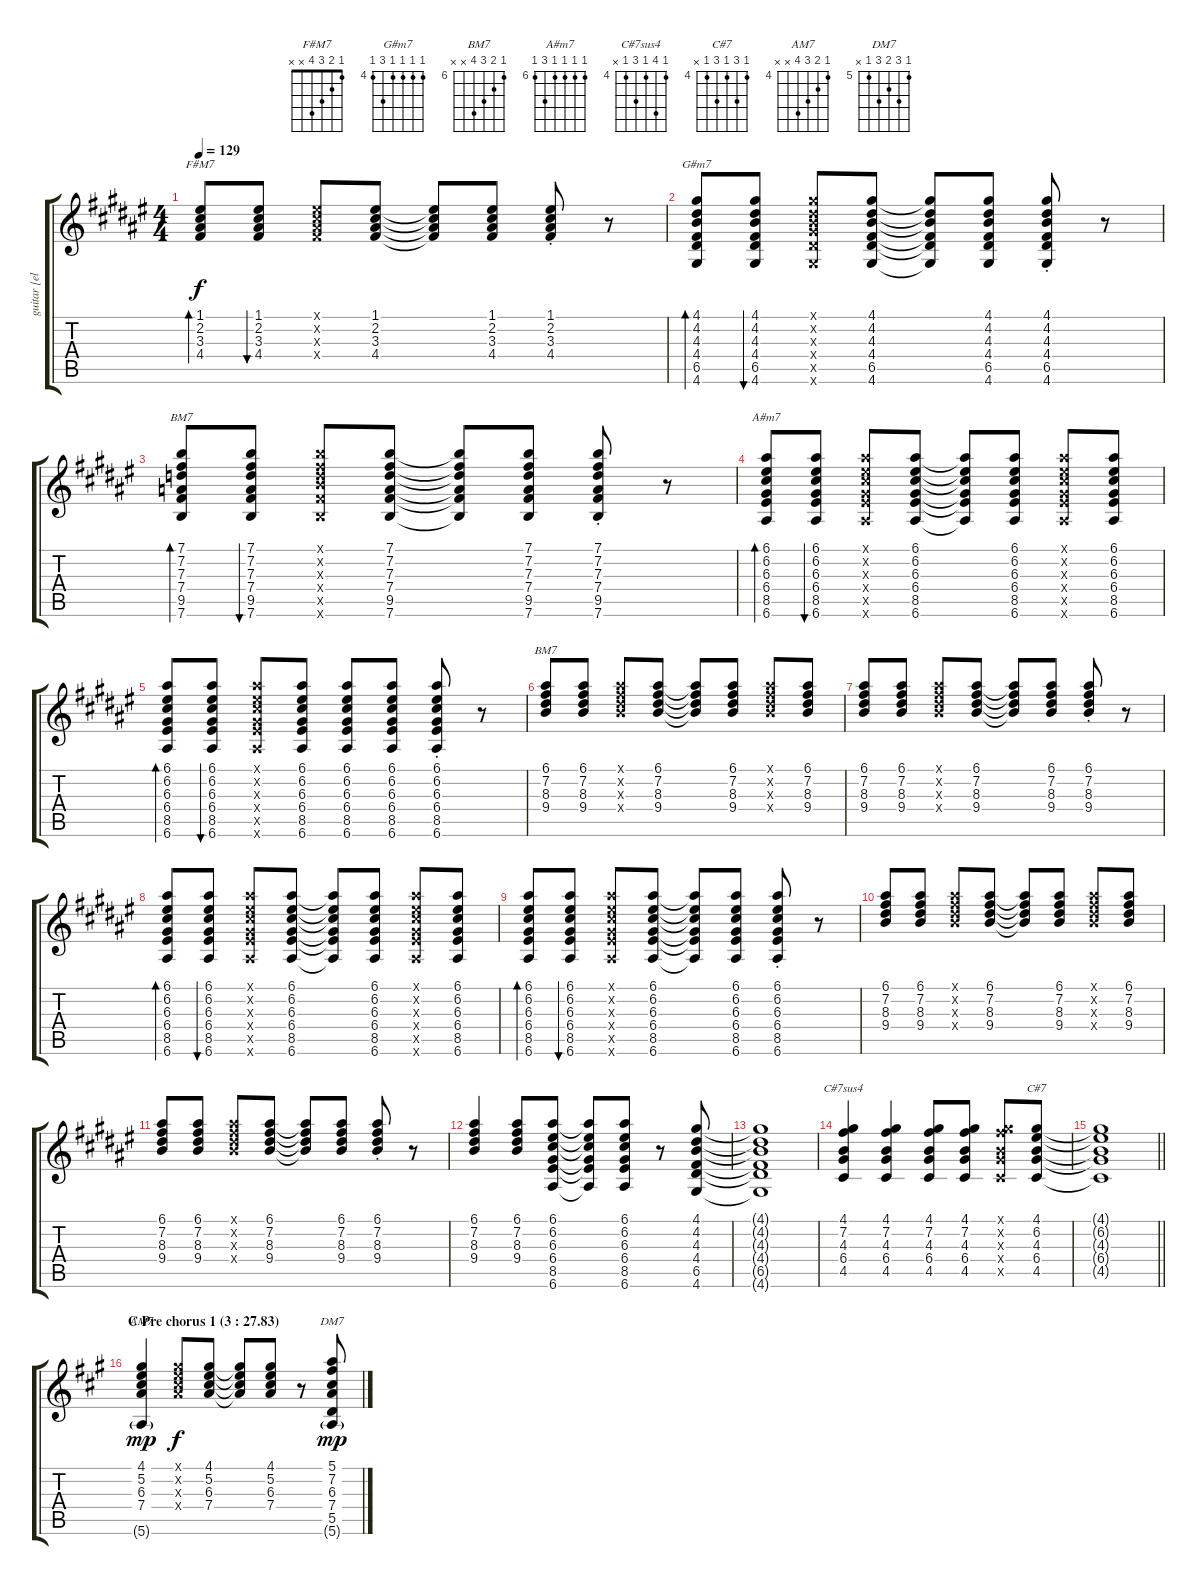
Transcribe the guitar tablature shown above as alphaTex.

\track ("guitar [electric]" "guitar [el") {instrument acousticguitarsteel}
\staff {score tabs}
\tuning (E4 B3 G3 D3 A2 E2) {hide}
\chord ("F#M7" 1 2 3 4 x x)
\chord ("G#m7" 4 4 4 4 6 4) {firstfret 4}
\chord ("Bm7" 7 7 7 7 9 7) {firstfret 7}
\chord ("A#m7" 6 6 6 6 8 6) {firstfret 6}
\chord ("BM7" 6 7 8 9 x x) {firstfret 6}
\chord ("C#7sus4" 4 7 4 6 4 x) {firstfret 4}
\chord ("C#7" 4 6 4 6 4 x) {firstfret 4}
\chord ("AM7" 4 5 6 7 x x) {firstfret 4}
\chord ("DM7" 5 7 6 7 5 x) {firstfret 5}
\ts (4 4)
\tempo 129
\clef g2
\ks f#
(1.1 2.2 3.3 4.4).8{bd 30 ch "F#M7" dy f beam Up} (1.1 2.2 3.3 4.4).8{bu 30 beam Up} (1.1{x} 2.2{x} 3.3{x} 4.4{x}).8{beam Up} (1.1 2.2 3.3 4.4).8{beam Up} (1.1{t} 2.2{t} 3.3{t} 4.4{t}).8{beam Up} (1.1 2.2 3.3 4.4).8{beam Up} (1.1{st} 2.2{st} 3.3{st} 4.4{st}).8{beam Up} r.8 |
(4.1 4.2 4.3 4.4 6.5 4.6).8{bd 30 ch "G#m7"} (4.1 4.2 4.3 4.4 6.5 4.6).8{bu 30} (4.1{x} 4.2{x} 4.3{x} 6.4{x} 6.5{x} 4.6{x}).8 (4.1 4.2 4.3 4.4 6.5 4.6).8 (4.1{t} 4.2{t} 4.3{t} 4.4{t} 6.5{t} 4.6{t}).8 (4.1 4.2 4.3 4.4 6.5 4.6).8 (4.1{st} 4.2{st} 4.3{st} 4.4{st} 6.5{st} 4.6{st}).8 r.8 |
(7.1 7.2 7.3 7.4 9.5 7.6).8{bd 30 ch "Bm7" beam Up} (7.1 7.2 7.3 7.4 9.5 7.6).8{bu 30 beam Up} (7.1{x} 7.2{x} 7.3{x} 9.4{x} 9.5{x} 7.6{x}).8{beam Up} (7.1 7.2 7.3 7.4 9.5 7.6).8{beam Up} (7.1{t} 7.2{t} 7.3{t} 7.4{t} 9.5{t} 7.6{t}).8{beam Up} (7.1 7.2 7.3 7.4 9.5 7.6).8{beam Up} (7.1{st} 7.2{st} 7.3{st} 7.4{st} 9.5{st} 7.6{st}).8{beam Up} r.8 |
(6.1 6.2 6.3 6.4 8.5 6.6).8{bd 30 ch "A#m7"} (6.1 6.2 6.3 6.4 8.5 6.6).8{bu 30} (6.1{x} 6.2{x} 6.3{x} 6.4{x} 8.5{x} 6.6{x}).8 (6.1 6.2 6.3 6.4 8.5 6.6).8 (6.1{t} 6.2{t} 6.3{t} 6.4{t} 8.5{t} 6.6{t}).8 (6.1 6.2 6.3 6.4 8.5 6.6).8 (6.1{x} 6.2{x} 6.3{x} 6.4{x} 8.5{x} 6.6{x}).8 (6.1 6.2 6.3 6.4 8.5 6.6).8 |
(6.1 6.2 6.3 6.4 8.5 6.6).8{bd 30} (6.1 6.2 6.3 6.4 8.5 6.6).8{bu 30} (6.1{x} 6.2{x} 6.3{x} 6.4{x} 8.5{x} 6.6{x}).8 (6.1 6.2 6.3 6.4 8.5 6.6).8 (6.1 6.2 6.3 6.4 8.5 6.6).8 (6.1 6.2 6.3 6.4 8.5 6.6).8 (6.1{st} 6.2{st} 6.3{st} 6.4{st} 8.5{st} 6.6{st}).8 r.8 |
(6.1 7.2 8.3 9.4).8{ch "BM7" beam Up} (6.1 7.2 8.3 9.4).8{beam Up} (6.1{x} 7.2{x} 8.3{x} 9.4{x}).8{beam Up} (6.1 7.2 8.3 9.4).8{beam Up} (6.1{t} 7.2{t} 8.3{t} 9.4{t}).8{beam Up} (6.1 7.2 8.3 9.4).8{beam Up} (6.1{x} 7.2{x} 8.3{x} 9.4{x}).8{beam Up} (6.1 7.2 8.3 9.4).8{beam Up} |
(6.1 7.2 8.3 9.4).8{beam Up} (6.1 7.2 8.3 9.4).8{beam Up} (6.1{x} 7.2{x} 8.3{x} 9.4{x}).8{beam Up} (6.1 7.2 8.3 9.4).8{beam Up} (6.1{t} 7.2{t} 8.3{t} 9.4{t}).8{beam Up} (6.1 7.2 8.3 9.4).8{beam Up} (6.1{st} 7.2{st} 8.3{st} 9.4{st}).8{beam Up} r.8 |
(6.1 6.2 6.3 6.4 8.5 6.6).8{bd 30} (6.1 6.2 6.3 6.4 8.5 6.6).8{bu 30} (6.1{x} 6.2{x} 6.3{x} 6.4{x} 8.5{x} 6.6{x}).8 (6.1 6.2 6.3 6.4 8.5 6.6).8 (6.1{t} 6.2{t} 6.3{t} 6.4{t} 8.5{t} 6.6{t}).8 (6.1 6.2 6.3 6.4 8.5 6.6).8 (6.1{x} 6.2{x} 6.3{x} 6.4{x} 8.5{x} 6.6{x}).8 (6.1 6.2 6.3 6.4 8.5 6.6).8 |
(6.1 6.2 6.3 6.4 8.5 6.6).8{bd 30} (6.1 6.2 6.3 6.4 8.5 6.6).8{bu 30} (6.1{x} 6.2{x} 6.3{x} 6.4{x} 8.5{x} 6.6{x}).8 (6.1 6.2 6.3 6.4 8.5 6.6).8 (6.1{t} 6.2{t} 6.3{t} 6.4{t} 8.5{t} 6.6{t}).8 (6.1 6.2 6.3 6.4 8.5 6.6).8 (6.1{st} 6.2{st} 6.3{st} 6.4{st} 8.5{st} 6.6{st}).8 r.8 |
(6.1 7.2 8.3 9.4).8{beam Up} (6.1 7.2 8.3 9.4).8{beam Up} (6.1{x} 7.2{x} 8.3{x} 9.4{x}).8{beam Up} (6.1 7.2 8.3 9.4).8{beam Up} (6.1{t} 7.2{t} 8.3{t} 9.4{t}).8{beam Up} (6.1 7.2 8.3 9.4).8{beam Up} (6.1{x} 7.2{x} 8.3{x} 9.4{x}).8{beam Up} (6.1 7.2 8.3 9.4).8{beam Up} |
(6.1 7.2 8.3 9.4).8{beam Up} (6.1 7.2 8.3 9.4).8{beam Up} (6.1{x} 7.2{x} 8.3{x} 9.4{x}).8{beam Up} (6.1 7.2 8.3 9.4).8{beam Up} (6.1{t} 7.2{t} 8.3{t} 9.4{t}).8{beam Up} (6.1 7.2 8.3 9.4).8{beam Up} (6.1{st} 7.2{st} 8.3{st} 9.4{st}).8{beam Up} r.8 |
(6.1 7.2 8.3 9.4).4{beam Up} (6.1 7.2 8.3 9.4).8 (6.1 6.2 6.3 6.4 8.5 6.6).8 (6.1{t} 6.2{t} 6.3{t} 6.4{t} 8.5{t} 6.6{t}).8 (6.1 6.2 6.3 6.4 8.5 6.6).8 r.8 (4.1 4.2 4.3 4.4 6.5 4.6).8 |
(4.1{t} 4.2{t} 4.3{t} 4.4{t} 6.5{t} 4.6{t}).1 |
(4.1 7.2 4.3 6.4 4.5).4{ch "C#7sus4" beam Up} (4.1 7.2 4.3 6.4 4.5).4{beam Up} (4.1 7.2 4.3 6.4 4.5).8{beam Up} (4.1 7.2 4.3 6.4 4.5).8{beam Up} (4.1{x} 7.2{x} 4.3{x} 6.4{x} 4.5{x}).8{beam Up} (4.1 6.2 4.3 6.4 4.5).8{ch "C#7" beam Up} |
\barLineRight lightlight
(4.1{t} 6.2{t} 4.3{t} 6.4{t} 4.5{t}).1 |
\section ("" "C Pre chorus 1 (3 : 27.83)")
\ks a
(4.1 5.2 6.3 7.4 5.6{g}).4{ch "AM7" dy mp} (4.1{x} 5.2{x} 6.3{x} 7.4{x}).8{dy f beam Up} (4.1 5.2 6.3 7.4).8{beam Up} (4.1{t} 5.2{t} 6.3{t} 7.4{t}).8{beam Up} (4.1 5.2 6.3 7.4).8{beam Up} r.8 (5.1 7.2 6.3 7.4 5.5 5.6{g}).8{ch "DM7" dy mp}
